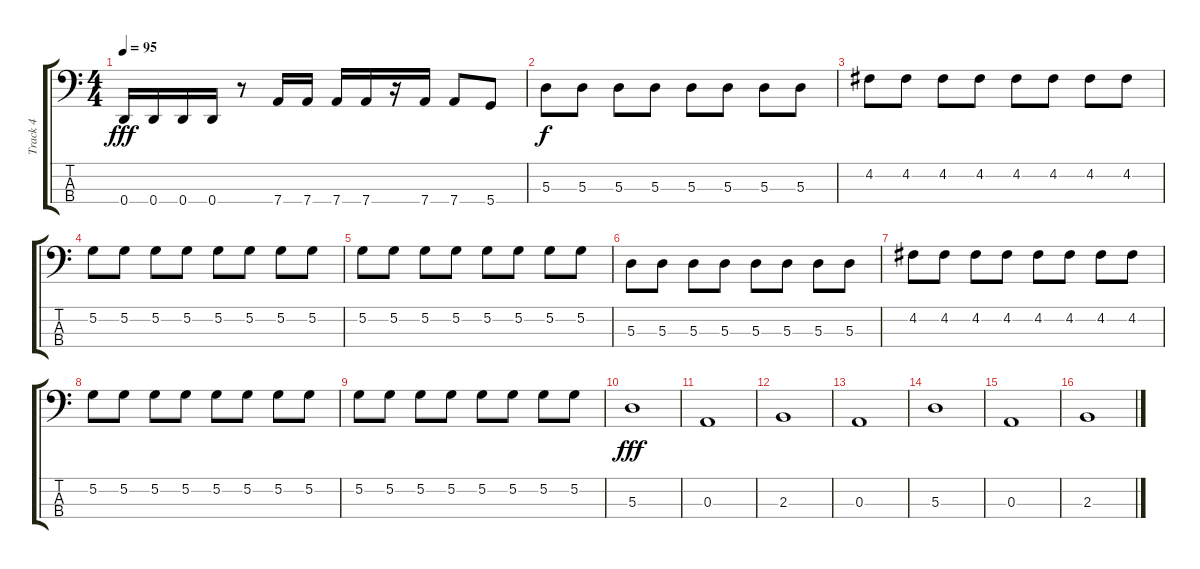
\track ("Track 4" "Track 4") {instrument electricbassfinger}
\staff {score tabs}
\tuning (G2 D2 A1 D1) {hide}
\ts (4 4)
\tempo 95
\clef f4
\ks c
0.4.16{dy fff} 0.4.16 0.4.16 0.4.16 r.8 7.4.16 7.4.16 7.4.16 7.4.16 r.16 7.4.16 7.4.8 5.4.8 |
5.3.8{dy f} 5.3.8 5.3.8 5.3.8 5.3.8 5.3.8 5.3.8 5.3.8 |
4.2.8 4.2.8 4.2.8 4.2.8 4.2.8 4.2.8 4.2.8 4.2.8 |
5.2.8 5.2.8 5.2.8 5.2.8 5.2.8 5.2.8 5.2.8 5.2.8 |
5.2.8 5.2.8 5.2.8 5.2.8 5.2.8 5.2.8 5.2.8 5.2.8 |
5.3.8 5.3.8 5.3.8 5.3.8 5.3.8 5.3.8 5.3.8 5.3.8 |
4.2.8 4.2.8 4.2.8 4.2.8 4.2.8 4.2.8 4.2.8 4.2.8 |
5.2.8 5.2.8 5.2.8 5.2.8 5.2.8 5.2.8 5.2.8 5.2.8 |
5.2.8 5.2.8 5.2.8 5.2.8 5.2.8 5.2.8 5.2.8 5.2.8 |
5.3.1{dy fff} |
0.3.1 |
2.3.1 |
0.3.1 |
5.3.1 |
0.3.1 |
2.3.1
